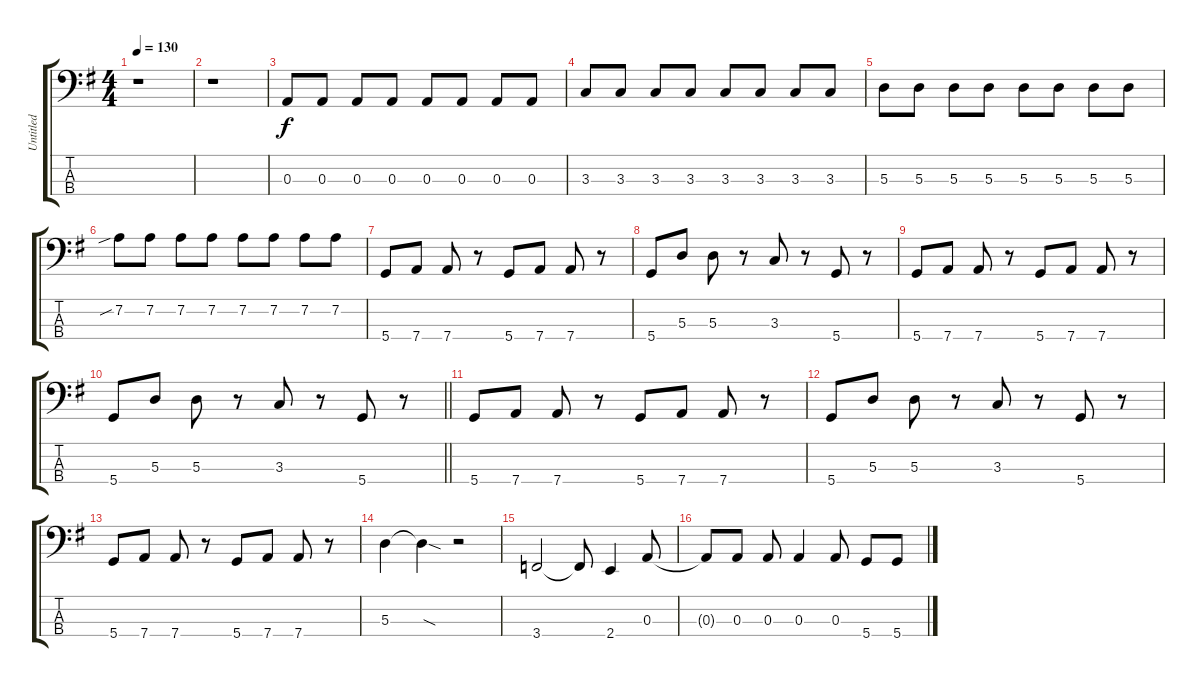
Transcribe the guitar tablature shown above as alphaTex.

\track ("Untitled" "Untitled") {instrument electricbassfinger}
\staff {score tabs}
\tuning (G2 D2 A1 D1) {hide}
\ts (4 4)
\tempo 130
\clef f4
\ks g
r.1{dy f instrument electricbassfinger} |
r.1 |
0.3.8 0.3.8 0.3.8 0.3.8 0.3.8 0.3.8 0.3.8 0.3.8 |
3.3.8 3.3.8 3.3.8 3.3.8 3.3.8 3.3.8 3.3.8 3.3.8 |
5.3.8 5.3.8 5.3.8 5.3.8 5.3.8 5.3.8 5.3.8 5.3.8 |
7.2{sib}.8 7.2.8 7.2.8 7.2.8 7.2.8 7.2.8 7.2.8 7.2.8 |
5.4.8 7.4.8 7.4.8 r.8 5.4.8 7.4.8 7.4.8 r.8 |
5.4.8 5.3.8 5.3.8 r.8 3.3.8 r.8 5.4.8 r.8 |
5.4.8 7.4.8 7.4.8 r.8 5.4.8 7.4.8 7.4.8 r.8 |
\barLineRight lightlight
5.4.8 5.3.8 5.3.8 r.8 3.3.8 r.8 5.4.8 r.8 |
5.4.8 7.4.8 7.4.8 r.8 5.4.8 7.4.8 7.4.8 r.8 |
5.4.8 5.3.8 5.3.8 r.8 3.3.8 r.8 5.4.8 r.8 |
5.4.8 7.4.8 7.4.8 r.8 5.4.8 7.4.8 7.4.8 r.8 |
5.3.4 5.3{sod t}.4 r.2 |
3.4.2 3.4{t}.8 2.4.4 0.3.8 |
0.3{t}.8 0.3.8 0.3.8 0.3.4 0.3.8 5.4.8 5.4.8
